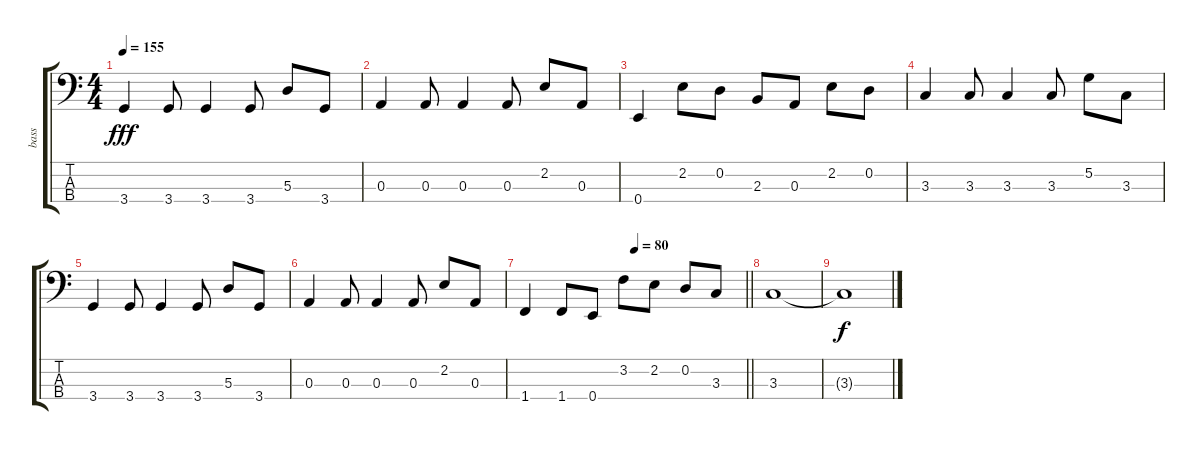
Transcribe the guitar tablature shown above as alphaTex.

\track ("bass" "bass") {instrument electricbassfinger}
\staff {score tabs}
\tuning (G2 D2 A1 E1) {hide}
\ts (4 4)
\tempo 155
\clef f4
\ks c
3.4.4{dy fff} 3.4.8 3.4.4 3.4.8 5.3.8 3.4.8 |
0.3.4 0.3.8 0.3.4 0.3.8 2.2.8 0.3.8 |
0.4.4 2.2.8 0.2.8 2.3.8 0.3.8 2.2.8 0.2.8 |
3.3.4 3.3.8 3.3.4 3.3.8 5.2.8 3.3.8 |
3.4.4 3.4.8 3.4.4 3.4.8 5.3.8 3.4.8 |
0.3.4 0.3.8 0.3.4 0.3.8 2.2.8 0.3.8 |
\tempo (80 0.5)
\barLineRight lightlight
1.4.4 1.4.8 0.4.8 3.2.8 2.2.8 0.2.8 3.3.8 |
3.3.1{txt ""} |
3.3{t}.1{dy f}
